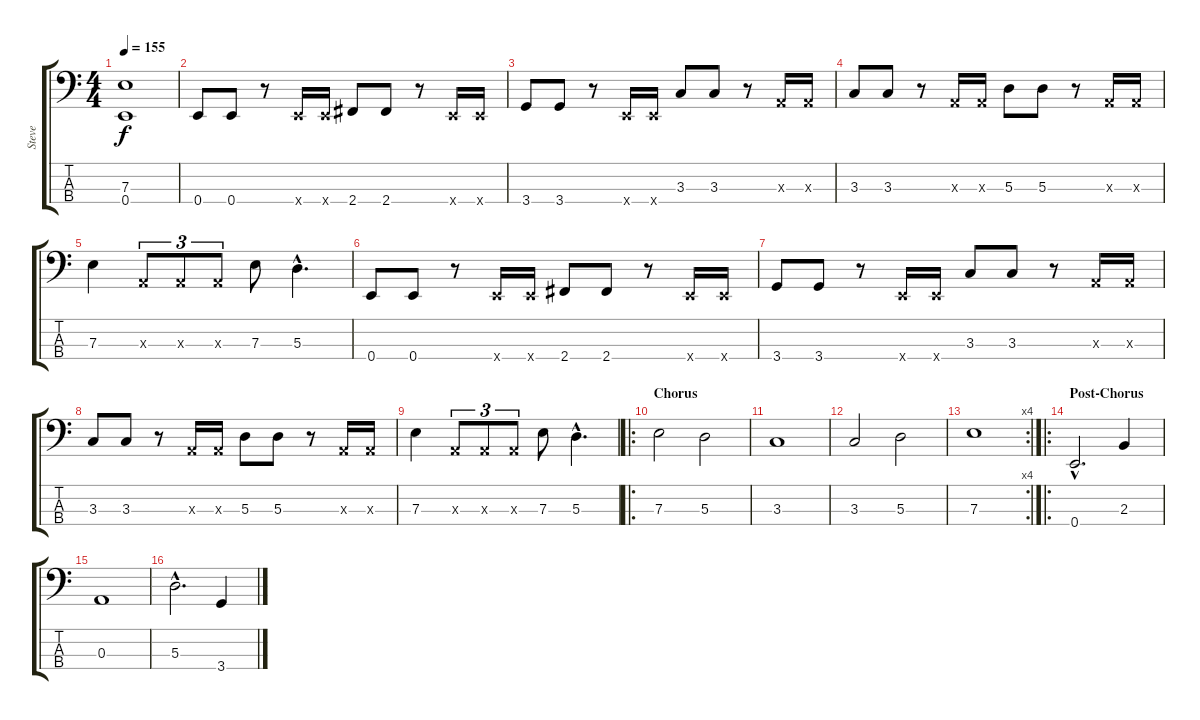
\track ("Steve" "Steve") {instrument electricbassfinger}
\staff {score tabs}
\tuning (G2 D2 A1 E1) {hide}
\ts (4 4)
\tempo 155
\clef f4
\ks c
(7.3 0.4).1{dy f} |
0.4.8 0.4.8 r.8 0.4{x}.16 0.4{x}.16 2.4.8 2.4.8 r.8 0.4{x}.16 0.4{x}.16 |
3.4.8 3.4.8 r.8 0.4{x}.16 0.4{x}.16 3.3.8 3.3.8 r.8 0.3{x}.16 0.3{x}.16 |
3.3.8 3.3.8 r.8 0.3{x}.16 0.3{x}.16 5.3.8 5.3.8 r.8 0.3{x}.16 0.3{x}.16 |
7.3.4 0.3{x}.8{tu (3 2)} 0.3{x}.8{tu (3 2)} 0.3{x}.8{tu (3 2)} 7.3.8 5.3{hac}.4{d} |
0.4.8 0.4.8 r.8 0.4{x}.16 0.4{x}.16 2.4.8 2.4.8 r.8 0.4{x}.16 0.4{x}.16 |
3.4.8 3.4.8 r.8 0.4{x}.16 0.4{x}.16 3.3.8 3.3.8 r.8 0.3{x}.16 0.3{x}.16 |
3.3.8 3.3.8 r.8 0.3{x}.16 0.3{x}.16 5.3.8 5.3.8 r.8 0.3{x}.16 0.3{x}.16 |
7.3.4 0.3{x}.8{tu (3 2)} 0.3{x}.8{tu (3 2)} 0.3{x}.8{tu (3 2)} 7.3.8 5.3{hac}.4{d} |
\ro
\section ("" "Chorus")
7.3.2 5.3.2 |
3.3.1 |
3.3.2 5.3.2 |
\rc 4
7.3.1 |
\ro
\section ("" "Post-Chorus")
0.4{hac}.2{d} 2.3.4 |
0.3.1 |
5.3{hac}.2{d} 3.4.4
